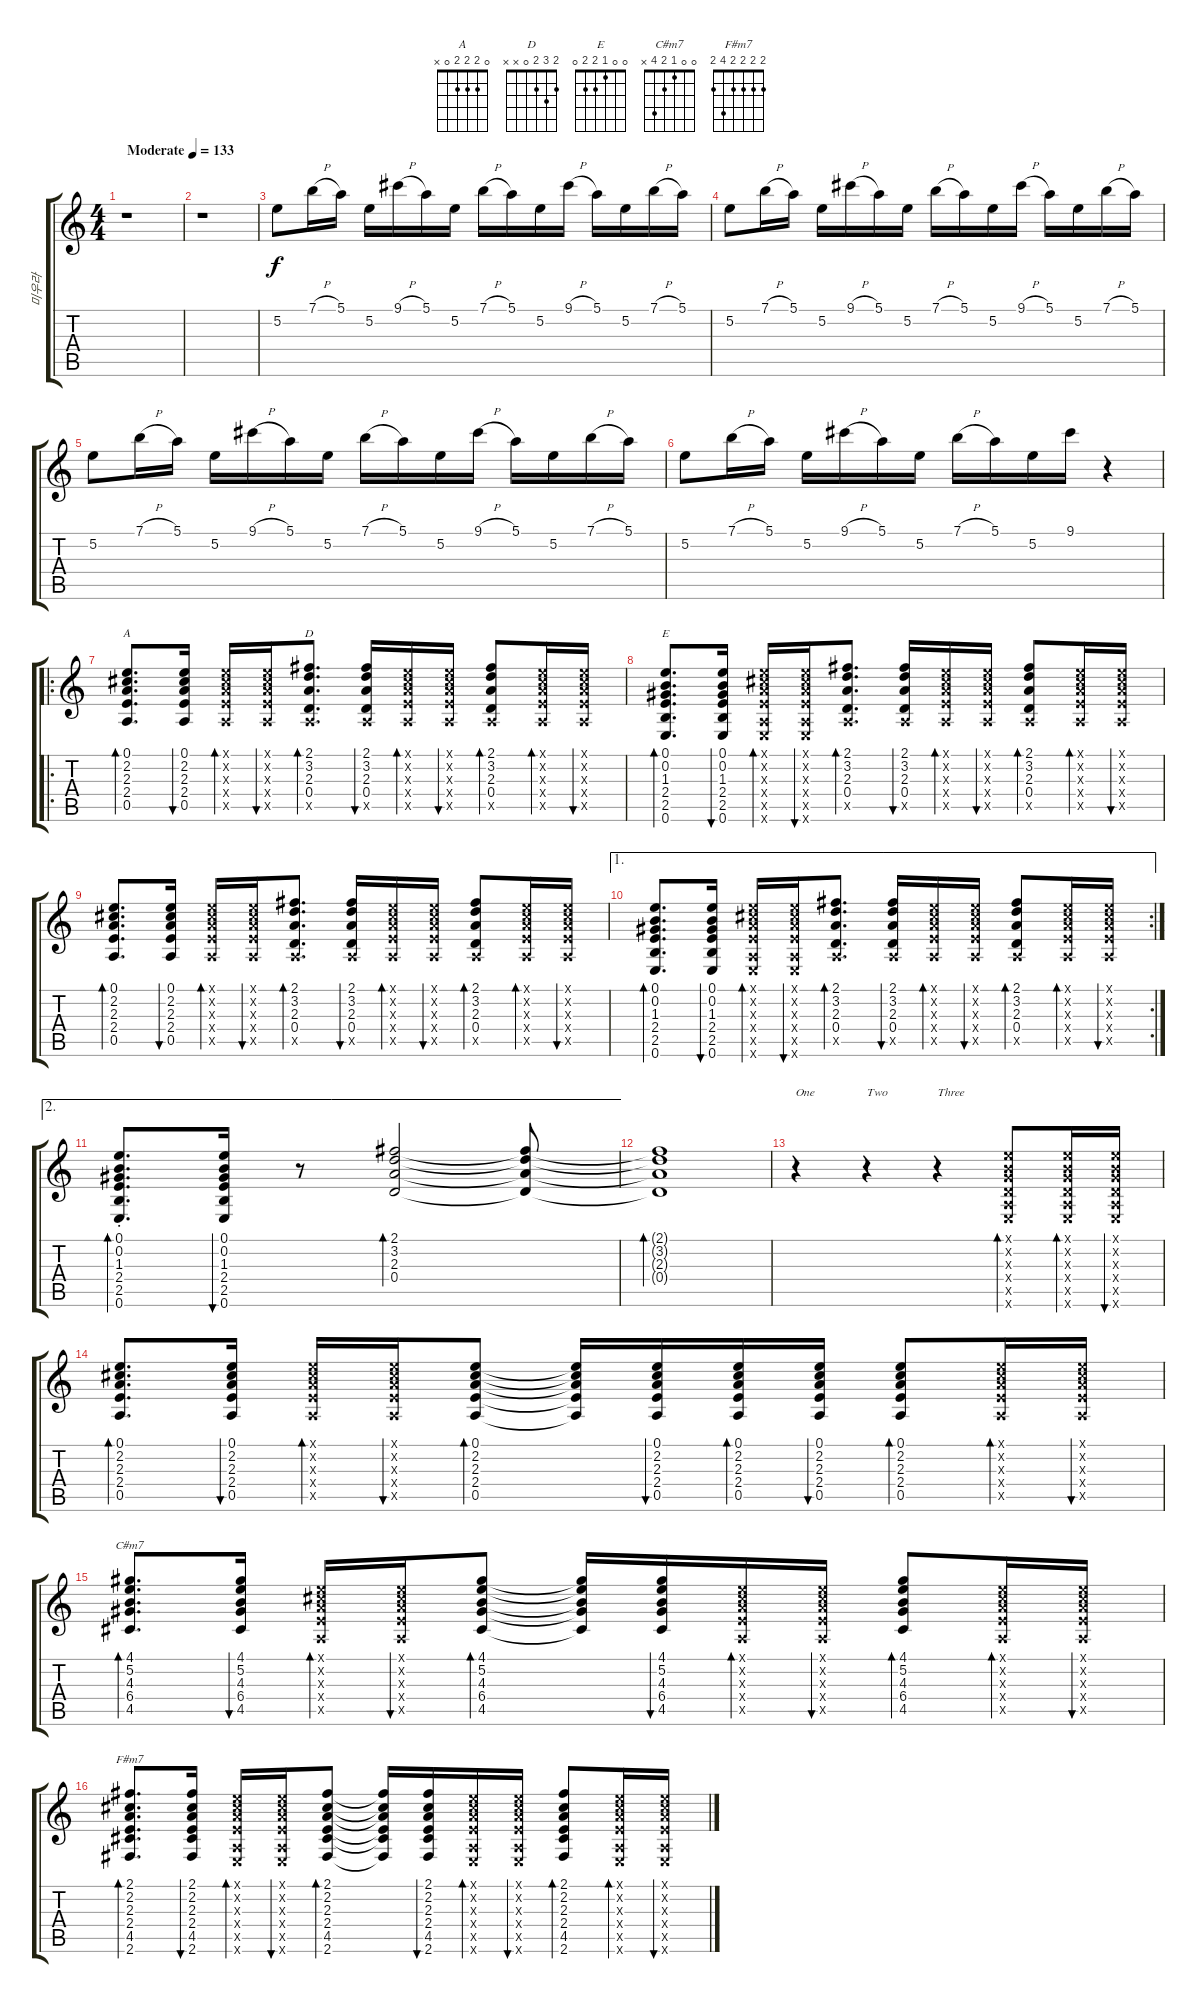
\track ("미우라" "미우라") {instrument acousticguitarsteel}
\staff {score tabs}
\tuning (E4 B3 G3 D3 A2 E2) {hide}
\chord ("A" 0 2 2 2 0 x)
\chord ("D" 2 3 2 0 x x)
\chord ("E" 0 0 1 2 2 0)
\chord ("C#m7" 0 0 1 2 4 x)
\chord ("F#m7" 2 2 2 2 4 2)
\ts (4 4)
\tempo (133 "Moderate")
\clef g2
\ks c
r.1{dy f instrument acousticguitarsteel} |
r.1 |
5.2.8 7.1{h}.16 5.1.16 5.2.16 9.1{h}.16 5.1.16 5.2.16 7.1{h}.16 5.1.16 5.2.16 9.1{h}.16 5.1.16 5.2.16 7.1{h}.16 5.1.16 |
5.2.8 7.1{h}.16 5.1.16 5.2.16 9.1{h}.16 5.1.16 5.2.16 7.1{h}.16 5.1.16 5.2.16 9.1{h}.16 5.1.16 5.2.16 7.1{h}.16 5.1.16 |
5.2.8 7.1{h}.16 5.1.16 5.2.16 9.1{h}.16 5.1.16 5.2.16 7.1{h}.16 5.1.16 5.2.16 9.1{h}.16 5.1.16 5.2.16 7.1{h}.16 5.1.16 |
5.2.8 7.1{h}.16 5.1.16 5.2.16 9.1{h}.16 5.1.16 5.2.16 7.1{h}.16 5.1.16 5.2.16 9.1.16 r.4 |
\ro
(0.1 2.2 2.3 2.4 0.5).8{d bd 30 ch "A"} (0.1 2.2 2.3 2.4 0.5).16{bu 30} (0.1{x} 2.2{x} 2.3{x} 2.4{x} 0.5{x}).16{bd 30} (0.1{x} 2.2{x} 2.3{x} 2.4{x} 0.5{x}).16{bu 30} (2.1 3.2 2.3 0.4 0.5{x}).8{d bd 30 ch "D"} (2.1 3.2 2.3 0.4 0.5{x}).16{bu 30} (0.1{x} 2.2{x} 2.3{x} 2.4{x} 0.5{x}).16{bd 30} (0.1{x} 2.2{x} 2.3{x} 2.4{x} 0.5{x}).16{bu 30} (2.1 3.2 2.3 0.4 0.5{x}).8{bd 30} (0.1{x} 2.2{x} 2.3{x} 2.4{x} 0.5{x}).16{bd 30} (0.1{x} 2.2{x} 2.3{x} 2.4{x} 0.5{x}).16{bu 30} |
(0.1 0.2 1.3 2.4 2.5 0.6).8{d bd 30 ch "E"} (0.1 0.2 1.3 2.4 2.5 0.6).16{bu 30} (0.1{x} 2.2{x} 2.3{x} 2.4{x} 0.5{x} 0.6{x}).16{bd 30} (0.1{x} 2.2{x} 2.3{x} 2.4{x} 0.5{x} 0.6{x}).16{bu 30} (2.1 3.2 2.3 0.4 0.5{x}).8{d bd 30} (2.1 3.2 2.3 0.4 0.5{x}).16{bu 30} (0.1{x} 2.2{x} 2.3{x} 2.4{x} 0.5{x}).16{bd 30} (0.1{x} 2.2{x} 2.3{x} 2.4{x} 0.5{x}).16{bu 30} (2.1 3.2 2.3 0.4 0.5{x}).8{bd 30} (0.1{x} 2.2{x} 2.3{x} 2.4{x} 0.5{x}).16{bd 30} (0.1{x} 2.2{x} 2.3{x} 2.4{x} 0.5{x}).16{bu 30} |
(0.1 2.2 2.3 2.4 0.5).8{d bd 30} (0.1 2.2 2.3 2.4 0.5).16{bu 30} (0.1{x} 2.2{x} 2.3{x} 2.4{x} 0.5{x}).16{bd 30} (0.1{x} 2.2{x} 2.3{x} 2.4{x} 0.5{x}).16{bu 30} (2.1 3.2 2.3 0.4 0.5{x}).8{d bd 30} (2.1 3.2 2.3 0.4 0.5{x}).16{bu 30} (0.1{x} 2.2{x} 2.3{x} 2.4{x} 0.5{x}).16{bd 30} (0.1{x} 2.2{x} 2.3{x} 2.4{x} 0.5{x}).16{bu 30} (2.1 3.2 2.3 0.4 0.5{x}).8{bd 30} (0.1{x} 2.2{x} 2.3{x} 2.4{x} 0.5{x}).16{bd 30} (0.1{x} 2.2{x} 2.3{x} 2.4{x} 0.5{x}).16{bu 30} |
\ae 1
\rc 2
(0.1 0.2 1.3 2.4 2.5 0.6).8{d bd 30} (0.1 0.2 1.3 2.4 2.5 0.6).16{bu 30} (0.1{x} 2.2{x} 2.3{x} 2.4{x} 0.5{x} 0.6{x}).16{bd 30} (0.1{x} 2.2{x} 2.3{x} 2.4{x} 0.5{x} 0.6{x}).16{bu 30} (2.1 3.2 2.3 0.4 0.5{x}).8{d bd 30} (2.1 3.2 2.3 0.4 0.5{x}).16{bu 30} (0.1{x} 2.2{x} 2.3{x} 2.4{x} 0.5{x}).16{bd 30} (0.1{x} 2.2{x} 2.3{x} 2.4{x} 0.5{x}).16{bu 30} (2.1 3.2 2.3 0.4 0.5{x}).8{bd 30} (0.1{x} 2.2{x} 2.3{x} 2.4{x} 0.5{x}).16{bd 30} (0.1{x} 2.2{x} 2.3{x} 2.4{x} 0.5{x}).16{bu 30} |
\ae 2
\section ("" "")
(0.1{st} 0.2{st} 1.3{st} 2.4{st} 2.5{st} 0.6{st}).8{d bd 30} (0.1 0.2 1.3 2.4 2.5 0.6).16{bu 30} r.8 (2.1 3.2 2.3 0.4).2{bd 30} (2.1{t} 3.2{t} 2.3{t} 0.4{t}).8 |
(2.1{t} 3.2{t} 2.3{t} 0.4{t}).1{bd 30} |
r.4{txt "One"} r.4{txt "Two"} r.4{txt "Three"} (0.1{x} 0.2{x} 0.3{x} 0.4{x} 0.5{x} 0.6{x}).8{bd 30} (0.1{x} 0.2{x} 0.3{x} 0.4{x} 0.5{x} 0.6{x}).16{bd 30} (0.1{x} 0.2{x} 0.3{x} 0.4{x} 0.5{x} 0.6{x}).16{bu 30} |
(0.1 2.2 2.3 2.4 0.5).8{d bd 30} (0.1 2.2 2.3 2.4 0.5).16{bu 30} (0.1{x} 2.2{x} 2.3{x} 2.4{x} 0.5{x}).16{bd 30} (0.1{x} 2.2{x} 2.3{x} 2.4{x} 0.5{x}).16{bu 30} (0.1 2.2 2.3 2.4 0.5).8{bd 30} (0.1{t} 2.2{t} 2.3{t} 2.4{t} 0.5{t}).16 (0.1 2.2 2.3 2.4 0.5).16{bu 30} (0.1 2.2 2.3 2.4 0.5).16{bd 30} (0.1 2.2 2.3 2.4 0.5).16{bu 30} (0.1 2.2 2.3 2.4 0.5).8{bd 30} (0.1{x} 2.2{x} 2.3{x} 2.4{x} 0.5{x}).16{bd 30} (0.1{x} 2.2{x} 2.3{x} 2.4{x} 0.5{x}).16{bu 30} |
(4.1 5.2 4.3 6.4 4.5).8{d bd 30 ch "C#m7"} (4.1 5.2 4.3 6.4 4.5).16{bu 30} (0.1{x} 2.2{x} 2.3{x} 2.4{x} 0.5{x}).16{bd 30} (0.1{x} 2.2{x} 2.3{x} 2.4{x} 0.5{x}).16{bu 30} (4.1 5.2 4.3 6.4 4.5).8{bd 30} (4.1{t} 5.2{t} 4.3{t} 6.4{t} 4.5{t}).16 (4.1 5.2 4.3 6.4 4.5).16{bu 30} (0.1{x} 2.2{x} 2.3{x} 2.4{x} 0.5{x}).16{bd 30} (0.1{x} 2.2{x} 2.3{x} 2.4{x} 0.5{x}).16{bu 30} (4.1 5.2 4.3 6.4 4.5).8{bd 30} (0.1{x} 2.2{x} 2.3{x} 2.4{x} 0.5{x}).16{bd 30} (0.1{x} 2.2{x} 2.3{x} 2.4{x} 0.5{x}).16{bu 30} |
(2.1 2.2 2.3 2.4 4.5 2.6).8{d bd 30 ch "F#m7"} (2.1 2.2 2.3 2.4 4.5 2.6).16{bu 30} (0.1{x} 2.2{x} 2.3{x} 2.4{x} 0.5{x} 0.6{x}).16{bd 30} (0.1{x} 2.2{x} 2.3{x} 2.4{x} 0.5{x} 0.6{x}).16{bu 30} (2.1 2.2 2.3 2.4 4.5 2.6).8{bd 30} (2.1{t} 2.2{t} 2.3{t} 2.4{t} 4.5{t} 2.6{t}).16 (2.1 2.2 2.3 2.4 4.5 2.6).16{bu 30} (0.1{x} 2.2{x} 2.3{x} 2.4{x} 0.5{x} 0.6{x}).16{bd 30} (0.1{x} 2.2{x} 2.3{x} 2.4{x} 0.5{x} 0.6{x}).16{bu 30} (2.1 2.2 2.3 2.4 4.5 2.6).8{bd 30} (0.1{x} 2.2{x} 2.3{x} 2.4{x} 0.5{x} 0.6{x}).16{bd 30} (0.1{x} 2.2{x} 2.3{x} 2.4{x} 0.5{x} 0.6{x}).16{bu 30}
